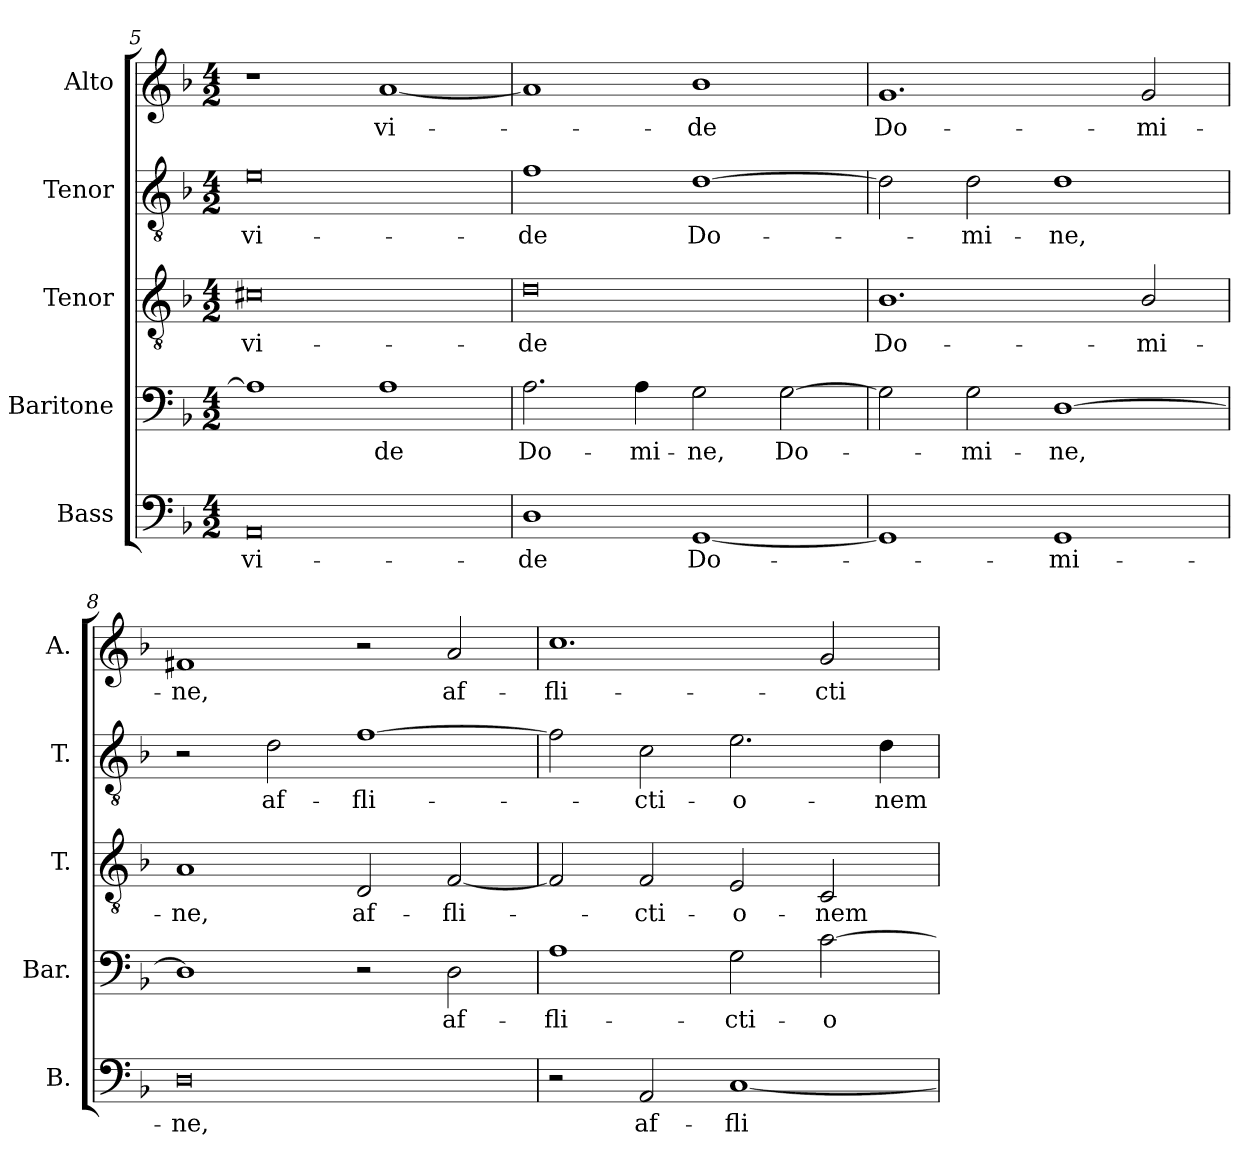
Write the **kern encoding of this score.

**kern	**text	**kern	**text	**kern	**text	**kern	**text	**kern	**text
*part5	*part5	*part4	*part4	*part3	*part3	*part2	*part2	*part1	*part1
*staff5	*staff5	*staff4	*staff4	*staff3	*staff3	*staff2	*staff2	*staff1	*staff1
*I"Bass	*	*I"Baritone	*	*I"Tenor	*	*I"Tenor	*	*I"Alto	*
*I'B.	*	*I'Bar.	*	*I'T.	*	*I'T.	*	*I'A.	*
*clefF4	*	*clefF4	*	*clefGv2	*	*clefGv2	*	*clefG2	*
*	*	*	*	*ITrd7c12	*	*ITrd7c12	*	*	*
*k[b-]	*	*k[b-]	*	*k[b-]	*	*k[b-]	*	*k[b-]	*
*F:	*	*F:	*	*F:	*	*F:	*	*F:	*
*M4/2	*	*M4/2	*	*M4/2	*	*M4/2	*	*M4/2	*
=5	=5	=5	=5	=5	=5	=5	=5	=5	=5
!	!LO:LY:b:color=#000000	!	!	!	!	!	!	!	!
!	!	!	!	!	!LO:LY:b:color=#000000	!	!	!	!
!	!	!	!	!	!	!	!LO:LY:b:color=#000000	!	!
0AAi	vi-	1Ai]	.	0C#Xi	vi-	0Ei	vi-	1r	.
!	!	!	!LO:LY:b:color=#000000	!	!	!	!	!	!
!	!	!	!	!	!	!	!	!	!LO:LY:b:color=#000000
.	.	1Ai	-de	.	.	.	.	[1ai	vi-
!!LO:LB:g=z
=6	=6	=6	=6	=6	=6	=6	=6	=6	=6
!	!LO:LY:b:color=#000000	!	!	!	!	!	!	!	!
!	!	!	!LO:LY:b:color=#000000	!	!	!	!	!	!
!	!	!	!	!	!LO:LY:b:color=#000000	!	!	!	!
!	!	!	!	!	!	!	!LO:LY:b:color=#000000	!	!
1Di	-de	2.Ai\	Do-	0Di	-de	1Fi	-de	1ai]	.
!	!	!	!LO:LY:b:color=#000000	!	!	!	!	!	!
.	.	4Ai\	-mi-	.	.	.	.	.	.
!	!LO:LY:b:color=#000000	!	!	!	!	!	!	!	!
!	!	!	!LO:LY:b:color=#000000	!	!	!	!	!	!
!	!	!	!	!	!	!	!LO:LY:b:color=#000000	!	!
!	!	!	!	!	!	!	!	!	!LO:LY:b:color=#000000
[1GGi	Do-	2Gi\	-ne,	.	.	[1Di	Do-	1b-i	-de
!	!	!	!LO:LY:b:color=#000000	!	!	!	!	!	!
.	.	[2Gi\	Do-	.	.	.	.	.	.
=7	=7	=7	=7	=7	=7	=7	=7	=7	=7
!	!	!	!	!	!LO:LY:b:color=#000000	!	!	!	!
!	!	!	!	!	!	!	!	!	!LO:LY:b:color=#000000
1GGi]	.	2Gi\]	.	1.BB-i	Do-	2Di\]	.	1.gi	Do-
!	!	!	!LO:LY:b:color=#000000	!	!	!	!	!	!
!	!	!	!	!	!	!	!LO:LY:b:color=#000000	!	!
.	.	2Gi\	-mi-	.	.	2Di\	-mi-	.	.
!	!LO:LY:b:color=#000000	!	!	!	!	!	!	!	!
!	!	!	!LO:LY:b:color=#000000	!	!	!	!	!	!
!	!	!	!	!	!	!	!LO:LY:b:color=#000000	!	!
1GGi	-mi-	[1Di	-ne,	.	.	1Di	-ne,	.	.
!	!	!	!	!	!LO:LY:b:color=#000000	!	!	!	!
!	!	!	!	!	!	!	!	!	!LO:LY:b:color=#000000
.	.	.	.	2BB-i/	-mi-	.	.	2gi/	-mi-
=8	=8	=8	=8	=8	=8	=8	=8	=8	=8
!	!LO:LY:b:color=#000000	!	!	!	!	!	!	!	!
!	!	!	!	!	!LO:LY:b:color=#000000	!	!	!	!
!	!	!	!	!	!	!	!	!	!LO:LY:b:color=#000000
0Di	-ne,	1Di]	.	1AAi	-ne,	2r	.	1f#Xi	-ne,
!	!	!	!	!	!	!	!LO:LY:b:color=#000000	!	!
.	.	.	.	.	.	2Di\	af-	.	.
!	!	!	!	!	!LO:LY:b:color=#000000	!	!	!	!
!	!	!	!	!	!	!	!LO:LY:b:color=#000000	!	!
.	.	2r	.	2DDi/	af-	[1Fi	-fli-	2r	.
!	!	!	!LO:LY:b:color=#000000	!	!	!	!	!	!
!	!	!	!	!	!LO:LY:b:color=#000000	!	!	!	!
!	!	!	!	!	!	!	!	!	!LO:LY:b:color=#000000
.	.	2Di\	af-	[2FFi/	-fli-	.	.	2ai/	af-
=9	=9	=9	=9	=9	=9	=9	=9	=9	=9
!	!	!	!LO:LY:b:color=#000000	!	!	!	!	!	!
!	!	!	!	!	!	!	!	!	!LO:LY:b:color=#000000
2r	.	1Ai	-fli-	2FFi/]	.	2Fi\]	.	1.cci	-fli-
!	!LO:LY:b:color=#000000	!	!	!	!	!	!	!	!
!	!	!	!	!	!LO:LY:b:color=#000000	!	!	!	!
!	!	!	!	!	!	!	!LO:LY:b:color=#000000	!	!
2AAi/	af-	.	.	2FFi/	-cti-	2Ci\	-cti-	.	.
!	!LO:LY:b:color=#000000	!	!	!	!	!	!	!	!
!	!	!	!LO:LY:b:color=#000000	!	!	!	!	!	!
!	!	!	!	!	!LO:LY:b:color=#000000	!	!	!	!
!	!	!	!	!	!	!	!LO:LY:b:color=#000000	!	!
[1Ci	-fli-	2Gi\	-cti-	2EEi/	-o-	2.Ei\	-o-	.	.
!	!	!	!LO:LY:b:color=#000000	!	!	!	!	!	!
!	!	!	!	!	!LO:LY:b:color=#000000	!	!	!	!
!	!	!	!	!	!	!	!	!	!LO:LY:b:color=#000000
.	.	[2ci\	-o-	2CCi/	-nem	.	.	2gi/	-cti-
!	!	!	!	!	!	!	!LO:LY:b:color=#000000	!	!
.	.	.	.	.	.	4Di\	-nem	.	.
=	=	=	=	=	=	=	=	=	=
*-	*-	*-	*-	*-	*-	*-	*-	*-	*-
